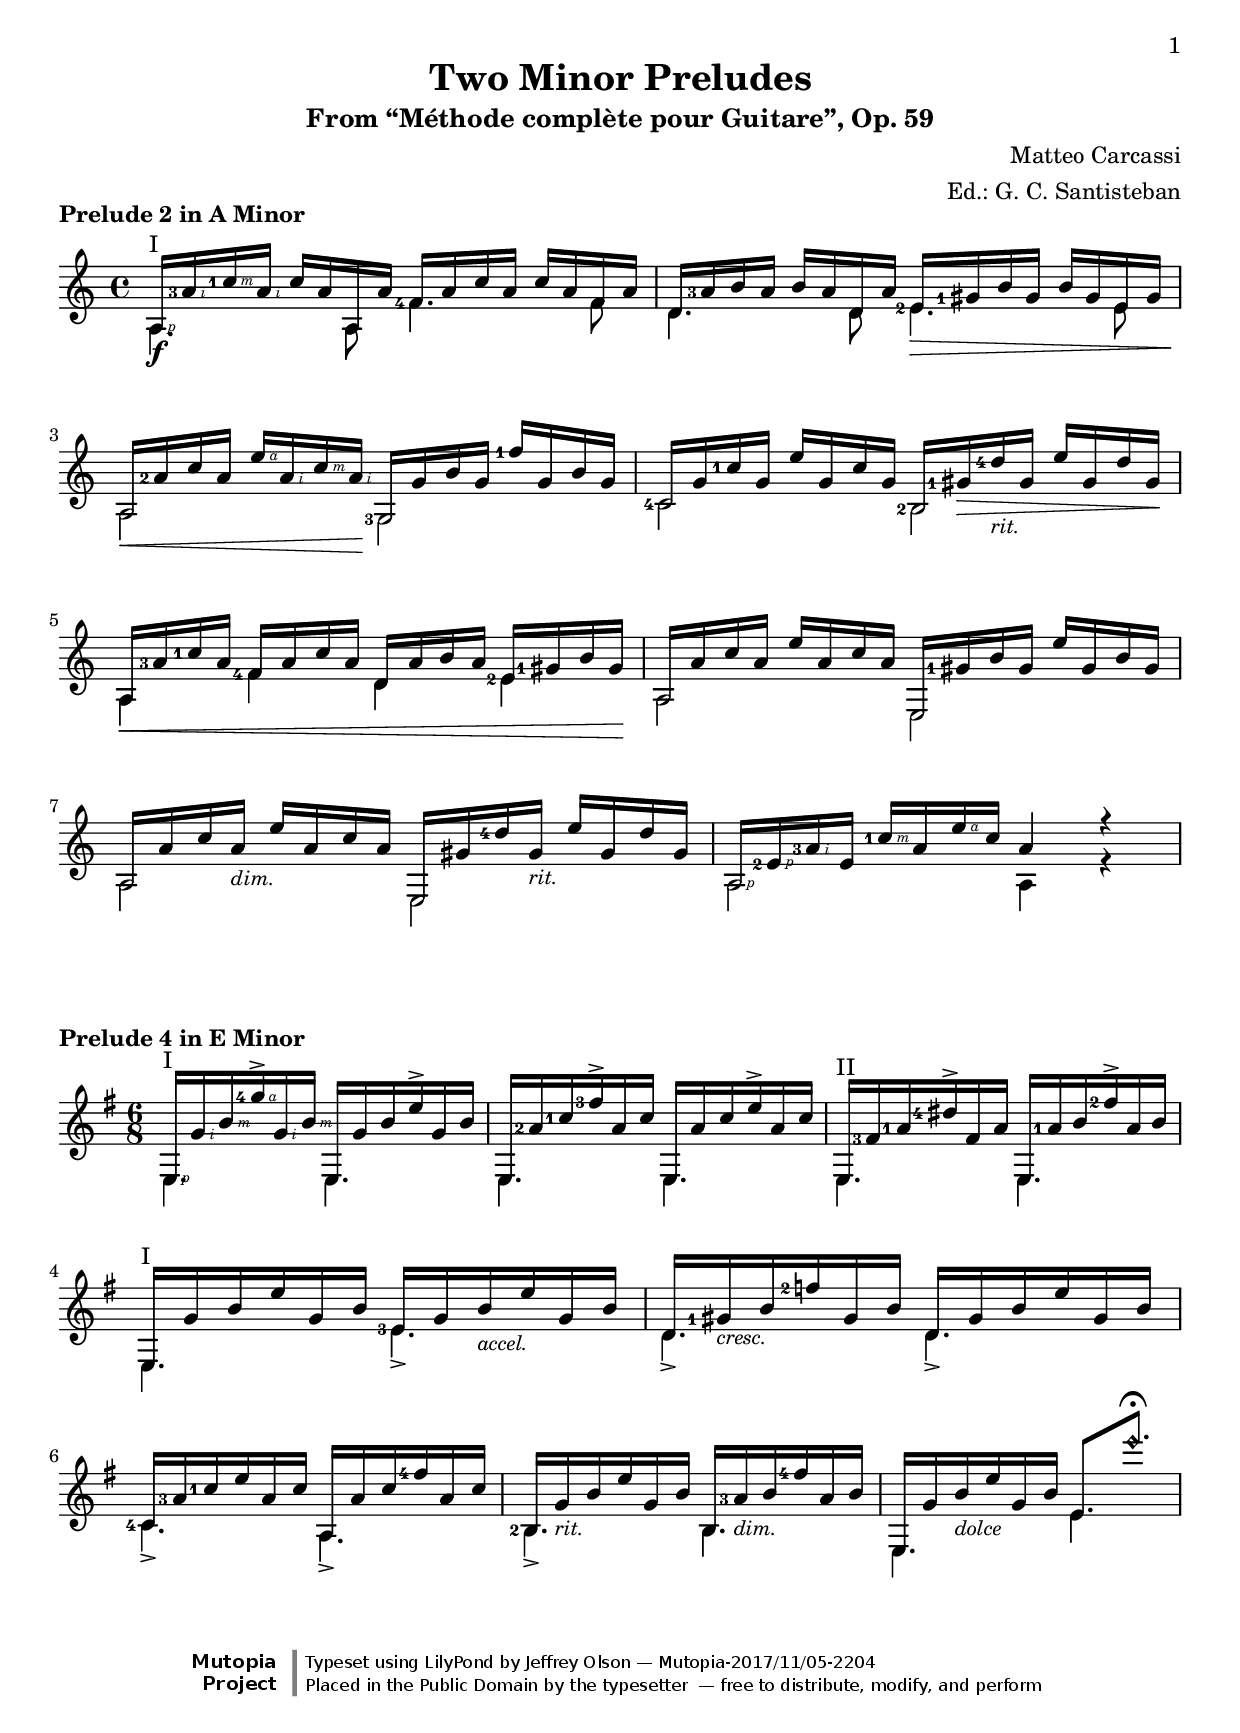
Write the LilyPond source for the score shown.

\version "2.18.2"

\header {
 title = "Two Minor Preludes"
 subtitle = "From “Méthode complète pour Guitare”, Op. 59"
 composer = "Matteo Carcassi" % b.1792 d.1853
 arranger = "Ed.: G. C. Santisteban" % b.1866 d.1919
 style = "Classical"
 date = "1836"
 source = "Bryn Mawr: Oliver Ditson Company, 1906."
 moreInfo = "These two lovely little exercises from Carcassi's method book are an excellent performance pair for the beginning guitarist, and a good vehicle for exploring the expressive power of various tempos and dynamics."
 mytagline = ""

 %            o_
 %       (\___\/_____/)
 %  ~ ~ ~ ~ ~ / ~ ~ ~ ~ ~ ~ ~
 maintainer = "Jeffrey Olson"
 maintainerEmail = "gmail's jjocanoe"
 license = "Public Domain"

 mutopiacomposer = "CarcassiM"
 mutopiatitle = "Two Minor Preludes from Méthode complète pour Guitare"
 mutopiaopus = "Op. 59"
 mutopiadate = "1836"
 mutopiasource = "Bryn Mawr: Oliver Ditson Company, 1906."
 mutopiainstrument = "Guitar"

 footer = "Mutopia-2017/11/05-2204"
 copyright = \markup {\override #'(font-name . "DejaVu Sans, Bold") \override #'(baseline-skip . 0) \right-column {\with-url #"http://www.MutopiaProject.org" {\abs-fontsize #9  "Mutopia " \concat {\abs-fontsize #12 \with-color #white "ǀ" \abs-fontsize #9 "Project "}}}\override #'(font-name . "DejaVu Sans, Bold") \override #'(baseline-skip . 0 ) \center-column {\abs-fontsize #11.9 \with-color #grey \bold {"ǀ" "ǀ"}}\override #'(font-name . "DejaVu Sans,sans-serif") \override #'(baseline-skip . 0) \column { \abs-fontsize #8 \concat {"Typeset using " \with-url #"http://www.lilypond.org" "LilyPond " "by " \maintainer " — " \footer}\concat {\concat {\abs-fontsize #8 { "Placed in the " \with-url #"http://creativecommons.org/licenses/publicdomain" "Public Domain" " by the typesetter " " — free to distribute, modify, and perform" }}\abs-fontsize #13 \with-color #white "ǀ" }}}
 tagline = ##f
}

\paper {
  %#(set-paper-size "a4")      %uncomment to test specific paper size
  %#(set-paper-size "letter")  %uncomment to test specific paper size
  %page-count = 9
  indent = 0.0
  top-margin = 8\mm
  bottom-margin = 8\mm
  ragged-last-bottom = ##f
  print-first-page-number = ##t
  evenHeaderMarkup = \oddHeaderMarkup % so all page numbers to right
  oddFooterMarkup = \markup { \column {
      \fill-line { \on-the-fly #first-page \column { \vspace #2 \fromproperty #'header:copyright } }
      \fill-line { \on-the-fly #last-page \fromproperty #'header:mytagline }
    }
  }
  evenFooterMarkup = \oddFooterMarkup
}


% guitar neck position indicators
pI    = ^\markup { "I" }
pII   = ^\markup { "II" }
pIII  = ^\markup { "III" }
pIV   = ^\markup { "IV" }
pV    = ^\markup { "V" }
pVI   = ^\markup { "VI" }
pVII  = ^\markup { "VII" }
pVIII = ^\markup { "VIII" }
pIX   = ^\markup { "IX" }
pX    = ^\markup { "X" }
pXI   = ^\markup { "XI" }
pXII  = ^\markup { "XII" }
pXIII = ^\markup { "XIII" }

% parenthetic position reminders
ppI    = ^\markup { "(I)" }
ppII   = ^\markup { "(II)" }
ppIII  = ^\markup { "(III)" }
ppIV   = ^\markup { "(IV)" }
ppV    = ^\markup { "(V)" }
ppVI   = ^\markup { "(VI)" }
ppVII  = ^\markup { "(VII)" }
ppVIII = ^\markup { "(VIII)" }
ppIX   = ^\markup { "(IX)" }
ppX    = ^\markup { "(X)" }
ppXI   = ^\markup { "(XI)" }
ppXII  = ^\markup { "(XII)" }
ppXIII = ^\markup { "(XIII)" }

% large barre
BpI    = ^\markup { "B_I" }
BpII   = ^\markup { "B_II" }
BpIII  = ^\markup { "B_III" }
BpIV   = ^\markup { "B_IV" }
BpV    = ^\markup { "B_V" }
BpVI   = ^\markup { "B_VI" }
BpVII  = ^\markup { "B_VII" }
BpVIII = ^\markup { "B_VIII" }
BpIX   = ^\markup { "B_IX" }
BpX    = ^\markup { "B_X" }
BpXI   = ^\markup { "B_XI" }
BpXII  = ^\markup { "B_XII" }

% small barre
bpI    = ^\markup { "b_I" }
bpII   = ^\markup { "b_II" }
bpIII  = ^\markup { "b_III" }
bpIV   = ^\markup { "b_IV" }
bpV    = ^\markup { "b_V" }
bpVI   = ^\markup { "b_VI" }
bpVII  = ^\markup { "b_VII" }
bpVIII = ^\markup { "b_VIII" }
bpIX   = ^\markup { "b_IX" }
bpX    = ^\markup { "b_X" }
bpXI   = ^\markup { "b_XI" }
bpXII  = ^\markup { "b_XII" }

% left hand fingering locations
fingerLeft   = \set fingeringOrientations = #'(left)
fingerRight  = \set fingeringOrientations = #'(right)
fingerUp     = \set fingeringOrientations = #'(up)
fingerDown   = \set fingeringOrientations = #'(down)
fingerUpDown = \set fingeringOrientations = #'(up down)
fingerStaff  = \override Fingering.staff-padding = #'()
fingerRevert = \revert Fingering.staff-padding

% right hand fingers
P = \rightHandFinger #1
I = \rightHandFinger #2
M = \rightHandFinger #3
A = \rightHandFinger #4
C = \rightHandFinger #5

% right hand fingering locations
rhUp    = \set strokeFingerOrientations = #'(up)
rhDown  = \set strokeFingerOrientations = #'(down)
rhLeft  = \set strokeFingerOrientations = #'(left)
rhRight = \set strokeFingerOrientations = #'(right)

% string number locations
stringUp    = \set stringNumberOrientations = #'(up)
stringDown  = \set stringNumberOrientations = #'(down)
stringLeft  = \set stringNumberOrientations = #'(left)
stringRight = \set stringNumberOrientations = #'(right)

% tuplets
hideTupletNumber = \override TupletNumber.stencil = ##f
unhideTupletNumber = \revert TupletNumber.stencil
hideTupletBracket = \override TupletBracket.bracket-visibility = ##f
unhideTupletBracket = \revert TupletBracket.bracket-visibility

% harmonics
headHarmonic = \override Staff.NoteHead.style = #'harmonic
headRevert = \revert Staff.NoteHead.style

% tempo/dynamics
acl = _\markup { \smaller \italic "accel." }
rit = _\markup { \smaller \italic "rit." }
dim = _\markup { \smaller \italic "dim." }
crc = _\markup { \smaller \italic "cresc." }
dol = _\markup { \smaller \italic "dolce" }

marksLeft = \override Score.RehearsalMark #'self-alignment-X = #LEFT
marksRight = \override Score.RehearsalMark #'self-alignment-X = #RIGHT

% standard options
stdOpts = { \fingerLeft \rhRight \stringDown }

%%%%%%%%%%%%%%%%%%%%%%%%%%%%%%%%%%%%%%%%%%
upperTwo = \transpose c c' {
  \voiceOne
  \stdOpts
  <a,\P>16\f\pI <a-3\I> <c'-1\M> <a\I>    c' a a, a    <f-4> a c' a    c' a f a  |
  d16 <a-3> b a    b a d a    <e-2>\> <gis-1> b gis    b gis e gis  |
  a,16\< <a-2> c' a    <e'\A> <a\I> <c'\M> <a\I>\!    <g,-3> g b g    <f'-1> g b g  |
  <c-4>16 g <c'-1> g    e' g c' g    <b,-2> <gis-1>\> <d'-4>\rit gis    e' gis d' gis\!  |
  a,16\< <a-3> <c'-1> a    <f-4> a c' a    d a b a    <e-2> <gis-1> b gis\!  |
  a,16 a c' a    e' a c' a    e, <gis-1> b gis    e' gis b gis  |
  a,16 a c' a\dim    e' a c' a    e, gis <d'-4> gis\rit    e' gis d' gis  |
  <a,\P>16 <e-2\P> <a-3\I> e    <c'-1\M> a <e'\A> c'    a4 r4 |
}
lowerTwo = \transpose c c' {
  \voiceTwo
  \mergeDifferentlyHeadedOn
  \mergeDifferentlyDottedOn
  a,4. a,8 f4. f8 |
  d4. d8 e4. e8 |
  a,2 g, |
  c2 b, |
  a,4 f d e |
  a,2 e, |
  a,2 e, |
  a,2 a,4 r4 |
}
preludeTwo = \context Staff = "S" <<
  \key a \minor
  \clef "treble"
  \context Voice = "up" \upperTwo
  \context Voice = "dn" \lowerTwo
>>

%%%%%%%%%%%%%%%%%%%%%%%%%%%%%%%%%%%%%%%%%%
upperFour = \transpose c c' {
  \voiceOne
  \stdOpts
  \marksLeft
  %\mark \markup { \musicglyph #"scripts.umarcato" \tiny \italic { "= use rest stroke for emphasis" } }
  <e,\P>16\pI <g\I> <b\M> <g'-4\A>-> <g\I> <b\M>    e, g b e'-> g b  |
  e,16 <a-2> <c'-1> <fis'-3>-> a c'    e, a c' e'-> a c'  |
  e,16\pII <fis-3> <a-1> <dis'-4>-> fis a    e, <a-1> b <fis'-2>-> a b  |
  e,16\pI g b e' g b    <e-3> g b\acl e' g b  |
  d16 <gis-1>\crc b <f'-2> gis b    d gis b e' gis b  |
  <c-4>16 <a-3> <c'-1> e' a c'    a, a c' <fis'-4> a c'  |
  <b,-2>16 g\rit b e' g b    b, <a-3>\dim b <fis'-4> a b  |
  e, g b\dol e' g b e8. \headHarmonic e''8.\fermata |
}
lowerFour = \transpose c c' {
  \voiceTwo
  \mergeDifferentlyHeadedOn
  \mergeDifferentlyDottedOn
  e,4. e, |
  e,4. e, |
  e,4. e, |
  e,4. e-> |
  d4.-> d-> |
  c4.-> a,-> |
  b,4.-> b, |
  e,4. e4 s8 |
}
preludeFour = \context Staff = "S" <<
  \key e \minor
  \clef "treble"
  \time 6/8
  \context Voice = "up" \upperFour
  \context Voice = "dn" \lowerFour
>>


\score {
  \header { piece = \markup { \bold "Prelude 2 in A Minor" } }
  \preludeTwo
  \layout { }
  \midi { }
}

\score {
  \header { piece = \markup { \bold "Prelude 4 in E Minor" } }
  \preludeFour
  \layout { }
  \midi { }
}
